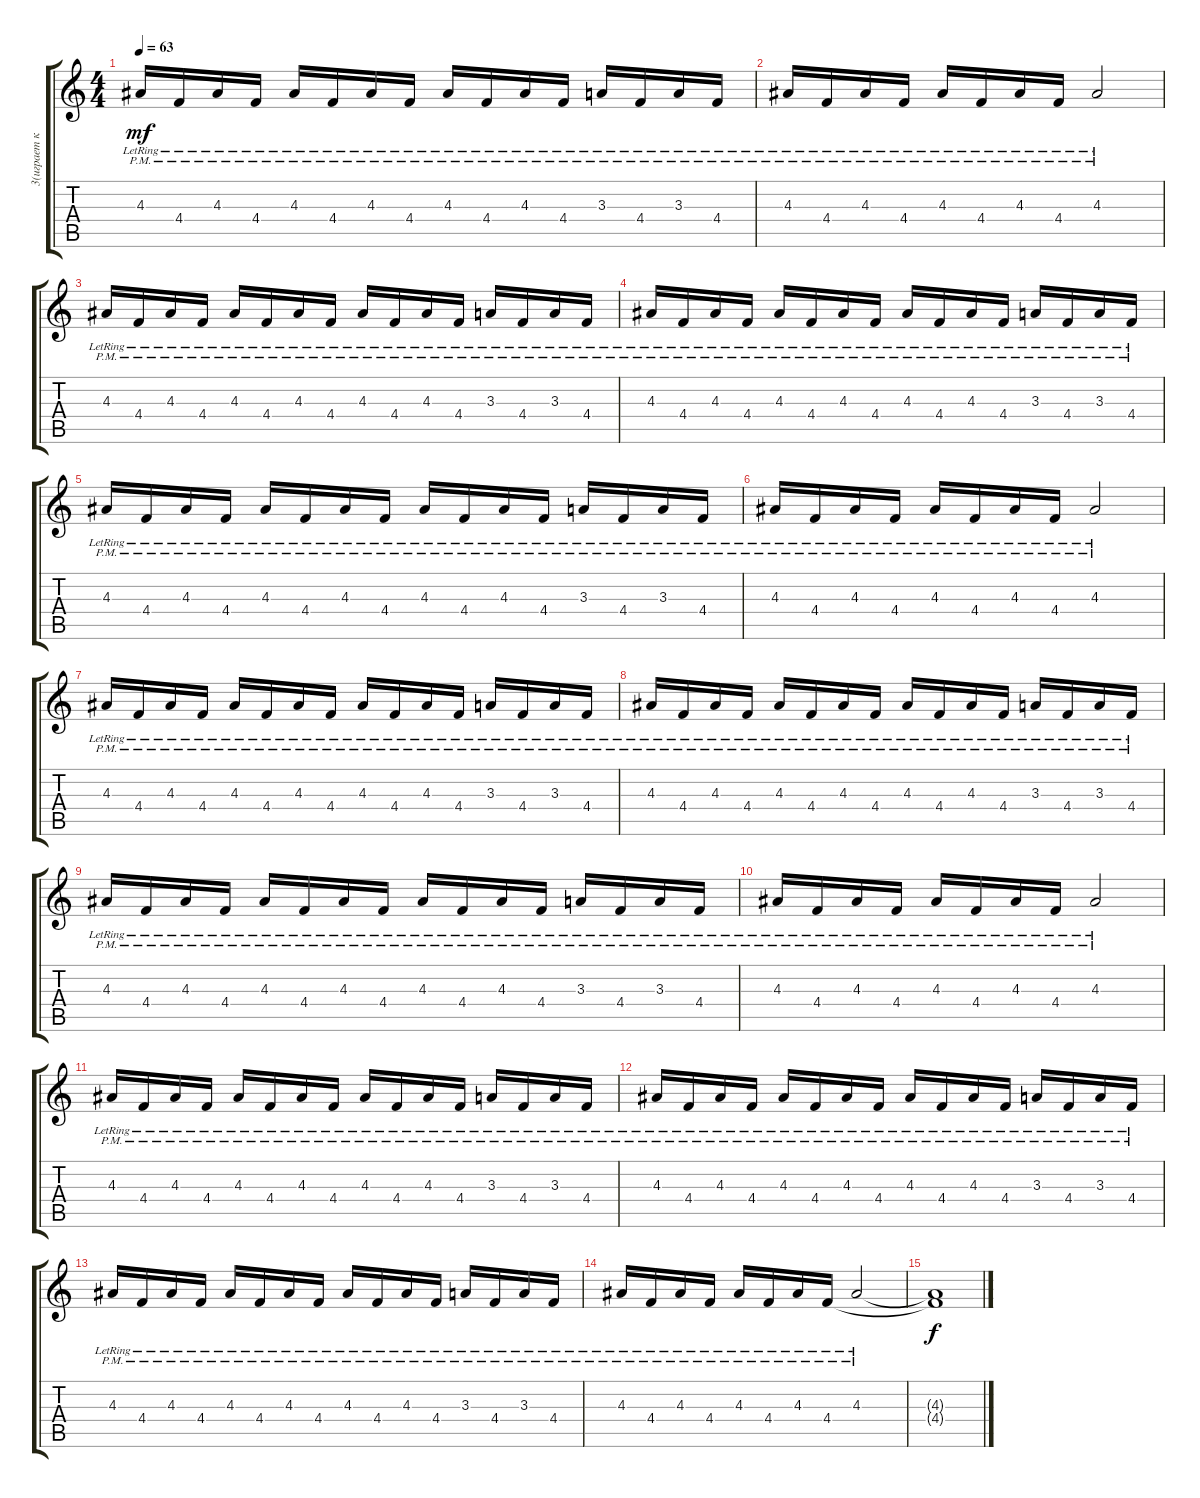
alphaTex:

\track ("3(играет куплет и припев вместе)" "3(играет к") {instrument electricguitarmuted}
\staff {score tabs}
\tuning (Eb4 Bb3 Gb3 Db3 Ab2 Eb2) {hide}
\ts (4 4)
\tempo 63
\clef g2
\ks c
4.3{pm lr}.16{dy mf} 4.4{pm lr}.16 4.3{pm lr}.16 4.4{pm lr}.16 4.3{pm lr}.16 4.4{pm lr}.16 4.3{pm lr}.16 4.4{pm lr}.16 4.3{pm lr}.16 4.4{pm lr}.16 4.3{pm lr}.16 4.4{pm lr}.16 3.3{pm lr}.16 4.4{pm lr}.16 3.3{pm lr}.16 4.4{pm lr}.16 |
4.3{pm lr}.16 4.4{pm lr}.16 4.3{pm lr}.16 4.4{pm lr}.16 4.3{pm lr}.16 4.4{pm lr}.16 4.3{pm lr}.16 4.4{pm lr}.16 4.3{pm lr}.2 |
4.3{pm lr}.16 4.4{pm lr}.16 4.3{pm lr}.16 4.4{pm lr}.16 4.3{pm lr}.16 4.4{pm lr}.16 4.3{pm lr}.16 4.4{pm lr}.16 4.3{pm lr}.16 4.4{pm lr}.16 4.3{pm lr}.16 4.4{pm lr}.16 3.3{pm lr}.16 4.4{pm lr}.16 3.3{pm lr}.16 4.4{pm lr}.16 |
4.3{pm lr}.16 4.4{pm lr}.16 4.3{pm lr}.16 4.4{pm lr}.16 4.3{pm lr}.16 4.4{pm lr}.16 4.3{pm lr}.16 4.4{pm lr}.16 4.3{pm lr}.16 4.4{pm lr}.16 4.3{pm lr}.16 4.4{pm lr}.16 3.3{pm lr}.16 4.4{pm lr}.16 3.3{pm lr}.16 4.4{pm lr}.16 |
4.3{pm lr}.16 4.4{pm lr}.16 4.3{pm lr}.16 4.4{pm lr}.16 4.3{pm lr}.16 4.4{pm lr}.16 4.3{pm lr}.16 4.4{pm lr}.16 4.3{pm lr}.16 4.4{pm lr}.16 4.3{pm lr}.16 4.4{pm lr}.16 3.3{pm lr}.16 4.4{pm lr}.16 3.3{pm lr}.16 4.4{pm lr}.16 |
4.3{pm lr}.16 4.4{pm lr}.16 4.3{pm lr}.16 4.4{pm lr}.16 4.3{pm lr}.16 4.4{pm lr}.16 4.3{pm lr}.16 4.4{pm lr}.16 4.3{pm lr}.2 |
4.3{pm lr}.16 4.4{pm lr}.16 4.3{pm lr}.16 4.4{pm lr}.16 4.3{pm lr}.16 4.4{pm lr}.16 4.3{pm lr}.16 4.4{pm lr}.16 4.3{pm lr}.16 4.4{pm lr}.16 4.3{pm lr}.16 4.4{pm lr}.16 3.3{pm lr}.16 4.4{pm lr}.16 3.3{pm lr}.16 4.4{pm lr}.16 |
4.3{pm lr}.16 4.4{pm lr}.16 4.3{pm lr}.16 4.4{pm lr}.16 4.3{pm lr}.16 4.4{pm lr}.16 4.3{pm lr}.16 4.4{pm lr}.16 4.3{pm lr}.16 4.4{pm lr}.16 4.3{pm lr}.16 4.4{pm lr}.16 3.3{pm lr}.16 4.4{pm lr}.16 3.3{pm lr}.16 4.4{pm lr}.16 |
4.3{pm lr}.16 4.4{pm lr}.16 4.3{pm lr}.16 4.4{pm lr}.16 4.3{pm lr}.16 4.4{pm lr}.16 4.3{pm lr}.16 4.4{pm lr}.16 4.3{pm lr}.16 4.4{pm lr}.16 4.3{pm lr}.16 4.4{pm lr}.16 3.3{pm lr}.16 4.4{pm lr}.16 3.3{pm lr}.16 4.4{pm lr}.16 |
4.3{pm lr}.16 4.4{pm lr}.16 4.3{pm lr}.16 4.4{pm lr}.16 4.3{pm lr}.16 4.4{pm lr}.16 4.3{pm lr}.16 4.4{pm lr}.16 4.3{pm lr}.2 |
4.3{pm lr}.16 4.4{pm lr}.16 4.3{pm lr}.16 4.4{pm lr}.16 4.3{pm lr}.16 4.4{pm lr}.16 4.3{pm lr}.16 4.4{pm lr}.16 4.3{pm lr}.16 4.4{pm lr}.16 4.3{pm lr}.16 4.4{pm lr}.16 3.3{pm lr}.16 4.4{pm lr}.16 3.3{pm lr}.16 4.4{pm lr}.16 |
4.3{pm lr}.16 4.4{pm lr}.16 4.3{pm lr}.16 4.4{pm lr}.16 4.3{pm lr}.16 4.4{pm lr}.16 4.3{pm lr}.16 4.4{pm lr}.16 4.3{pm lr}.16 4.4{pm lr}.16 4.3{pm lr}.16 4.4{pm lr}.16 3.3{pm lr}.16 4.4{pm lr}.16 3.3{pm lr}.16 4.4{pm lr}.16 |
4.3{pm lr}.16 4.4{pm lr}.16 4.3{pm lr}.16 4.4{pm lr}.16 4.3{pm lr}.16 4.4{pm lr}.16 4.3{pm lr}.16 4.4{pm lr}.16 4.3{pm lr}.16 4.4{pm lr}.16 4.3{pm lr}.16 4.4{pm lr}.16 3.3{pm lr}.16 4.4{pm lr}.16 3.3{pm lr}.16 4.4{pm lr}.16 |
4.3{pm lr}.16 4.4{pm lr}.16 4.3{pm lr}.16 4.4{pm lr}.16 4.3{pm lr}.16 4.4{pm lr}.16 4.3{pm lr}.16 4.4{pm lr}.16 4.3{pm lr}.2 |
(4.3{t} 4.4{t}).1{dy f}
